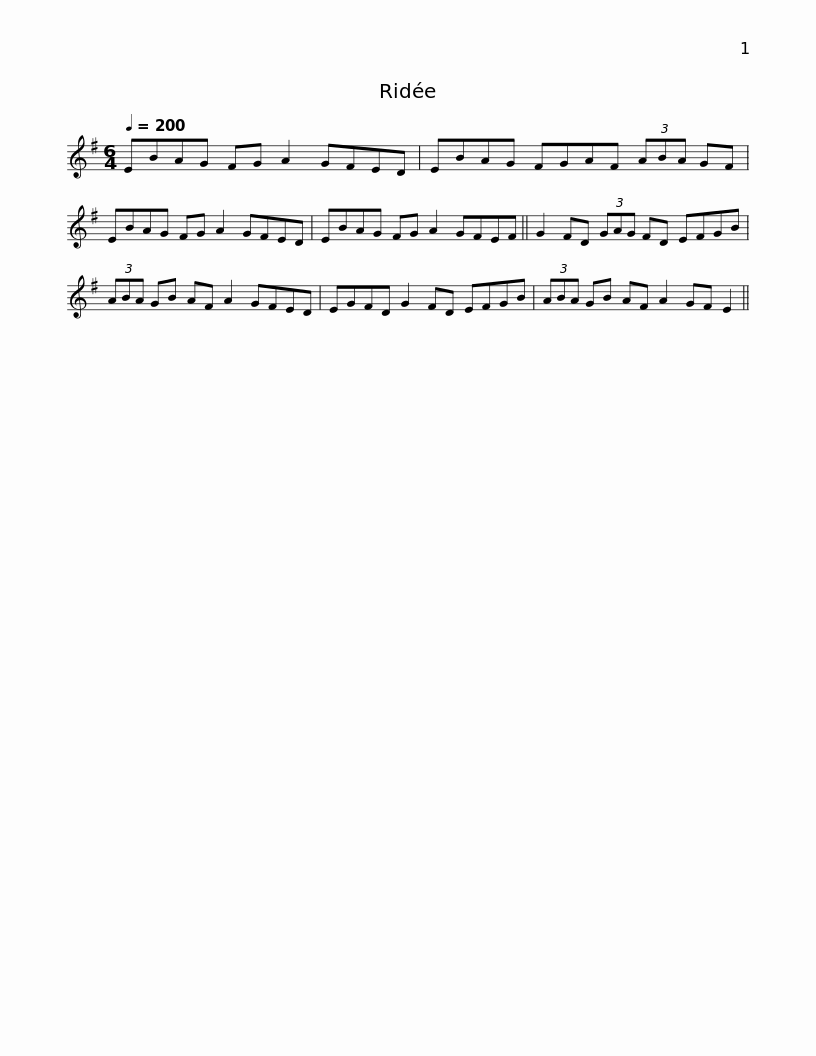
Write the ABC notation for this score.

X:1
L:1/8
Q:1/4=200
M:6/4
I:linebreak $
K:Emin
V:1 treble
V:1
 EBAG FG A2 GFED | EBAG FGAF (3ABA GF | EBAG FG A2 GFED |$ EBAG FG A2 GFEF || G2 FD (3GAG FD EFGB | %5
 (3ABA GB AF A2 GFED |$ EGFD G2 FD EFGB | (3ABA GB AF A2 GF E2 || %8
